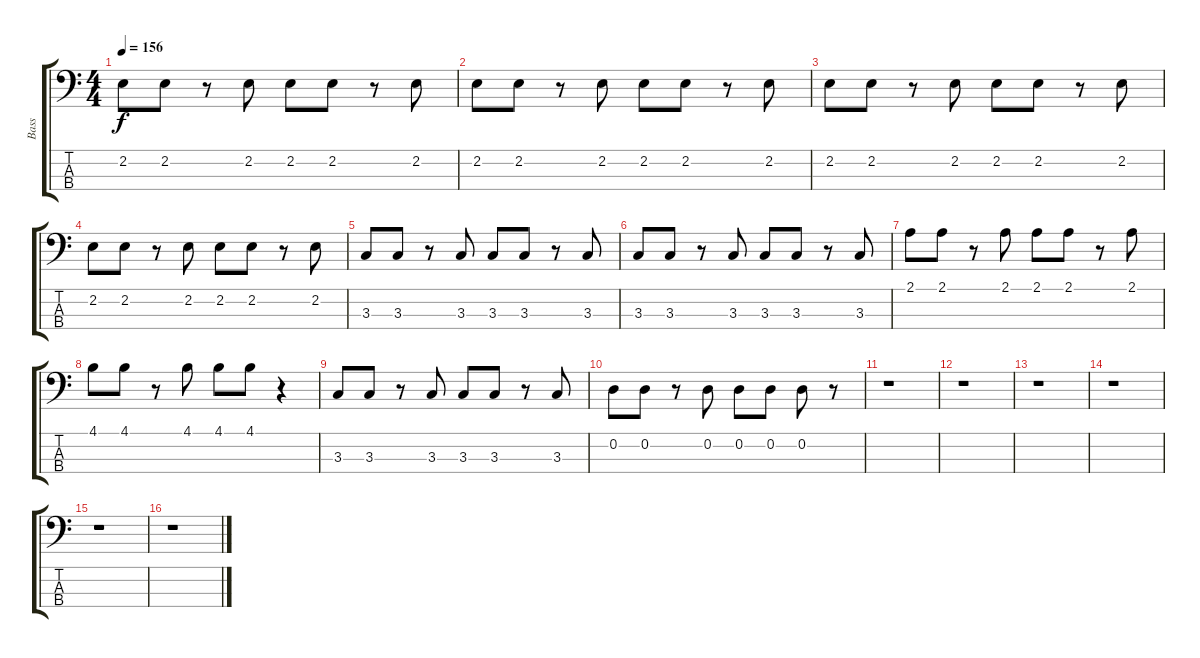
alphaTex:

\track (" Bass" " Bass") {instrument electricbassfinger}
\staff {score tabs}
\tuning (G2 D2 A1 E1) {hide}
\ts (4 4)
\tempo 156
\clef f4
\ks c
2.2.8{dy f} 2.2.8 r.8 2.2.8 2.2.8 2.2.8 r.8 2.2.8 |
2.2.8 2.2.8 r.8 2.2.8 2.2.8 2.2.8 r.8 2.2.8 |
2.2.8 2.2.8 r.8 2.2.8 2.2.8 2.2.8 r.8 2.2.8 |
2.2.8 2.2.8 r.8 2.2.8 2.2.8 2.2.8 r.8 2.2.8 |
3.3.8 3.3.8 r.8 3.3.8 3.3.8 3.3.8 r.8 3.3.8 |
3.3.8 3.3.8 r.8 3.3.8 3.3.8 3.3.8 r.8 3.3.8 |
2.1.8 2.1.8 r.8 2.1.8 2.1.8 2.1.8 r.8 2.1.8 |
4.1.8 4.1.8 r.8 4.1.8 4.1.8 4.1.8 r.4 |
3.3.8 3.3.8 r.8 3.3.8 3.3.8 3.3.8 r.8 3.3.8 |
0.2.8 0.2.8 r.8 0.2.8 0.2.8 0.2.8 0.2.8 r.8 |
r.1 |
r.1 |
r.1 |
r.1 |
r.1 |
r.1
